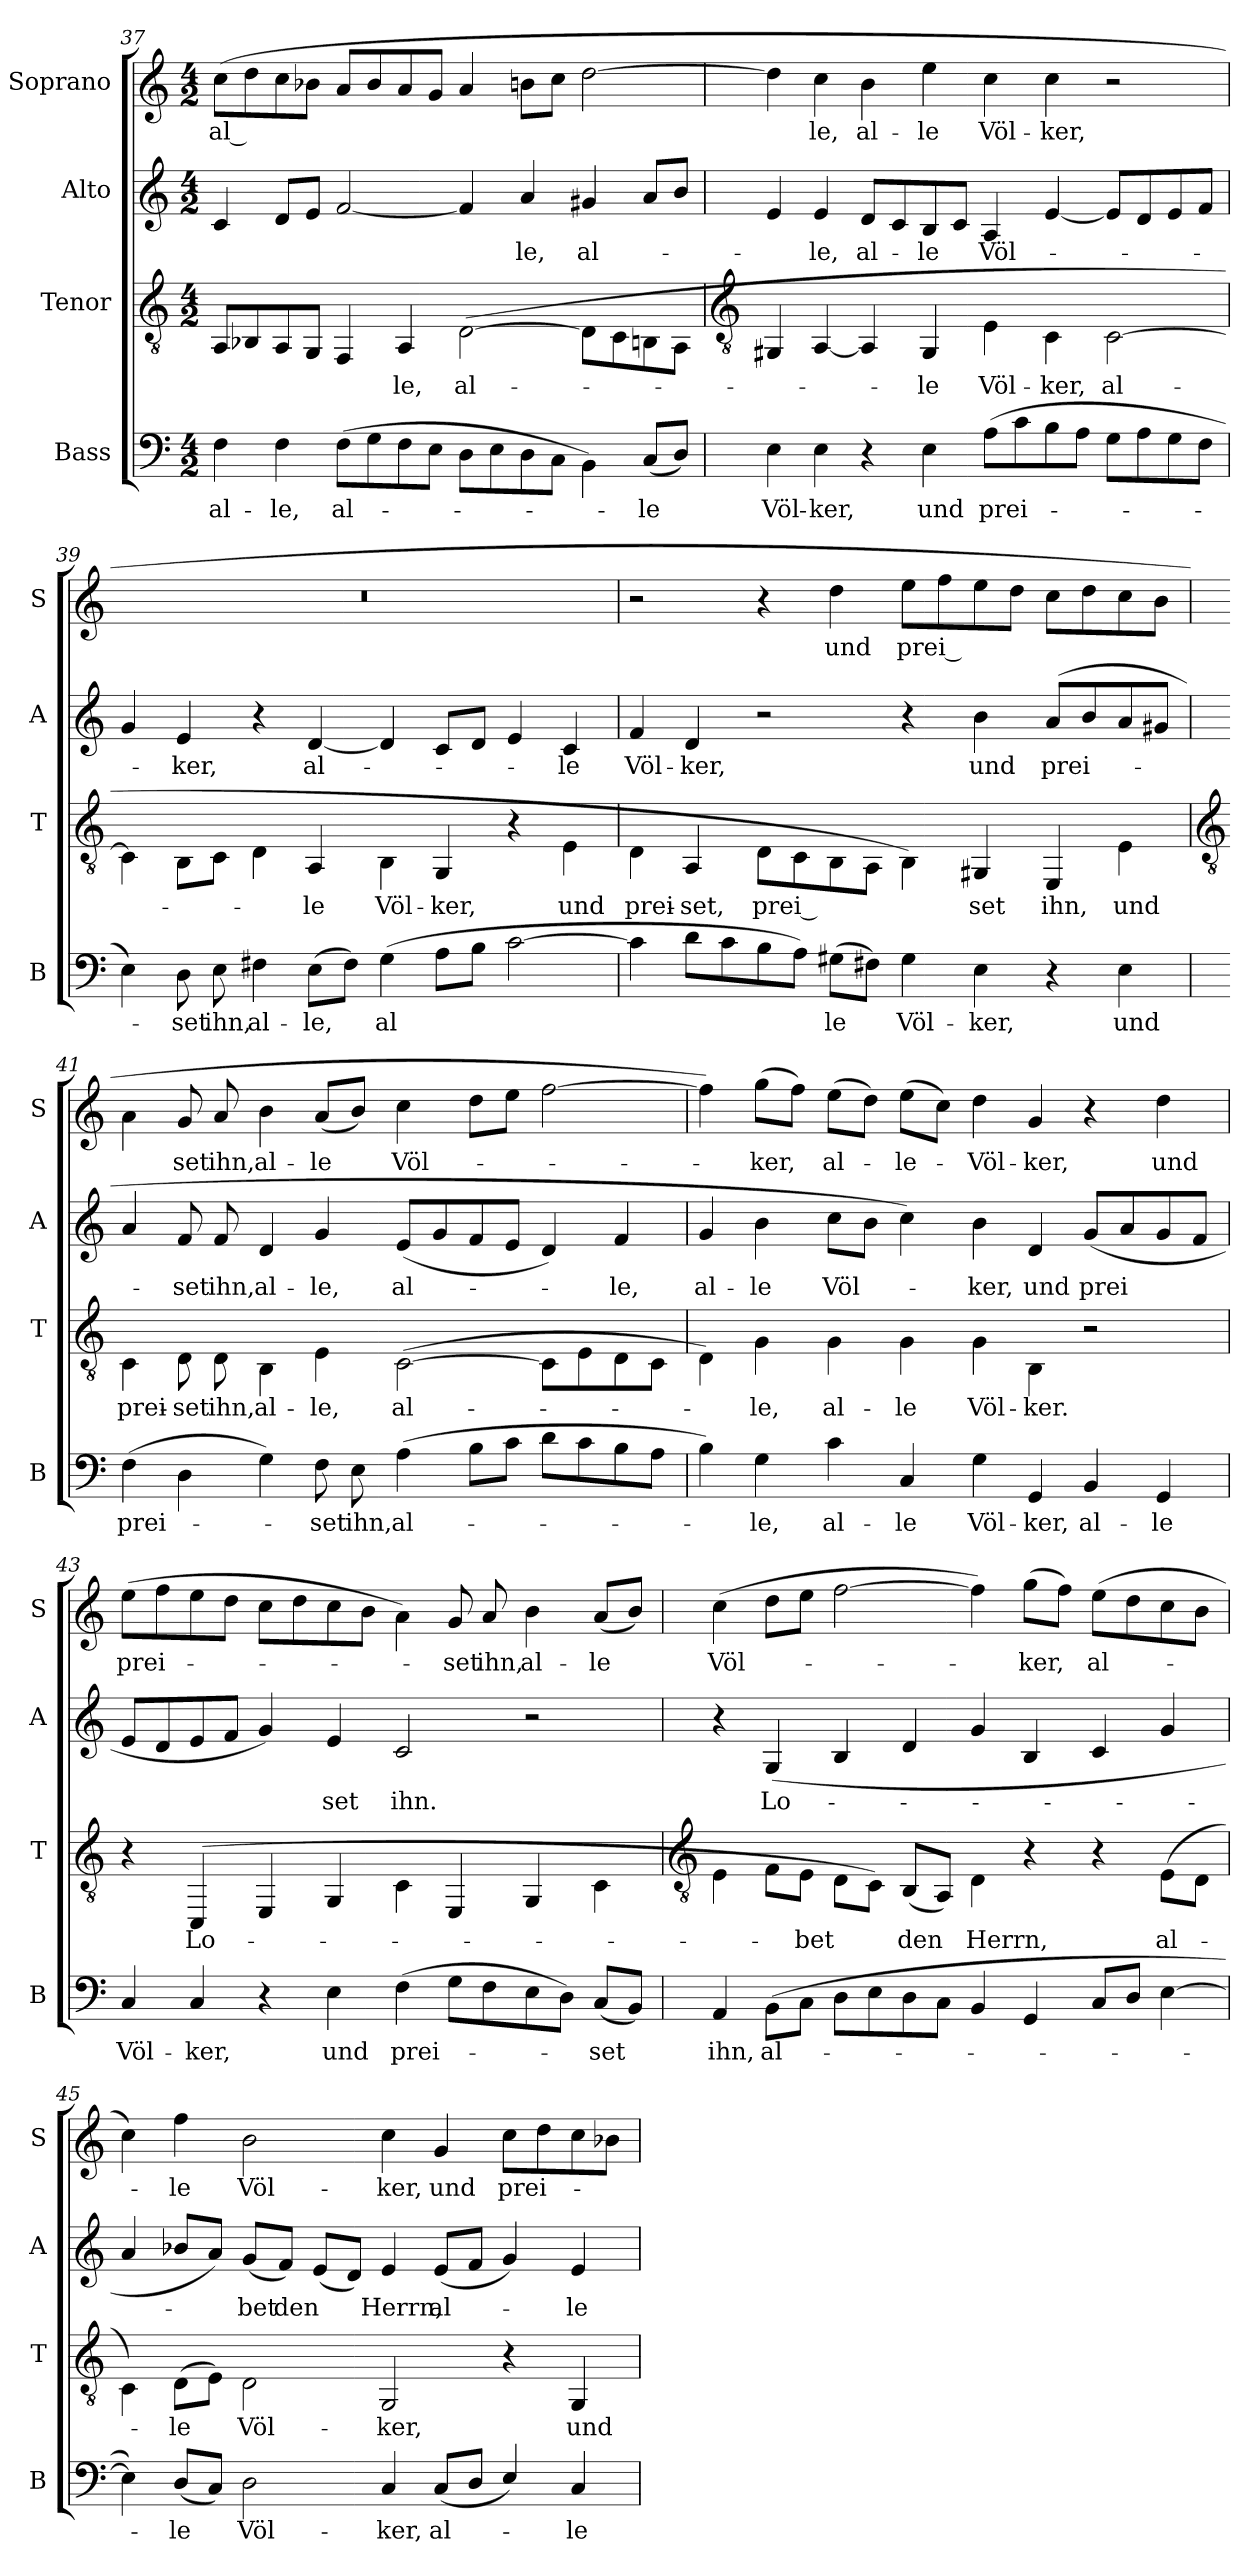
**kern	**text	**text	**kern	**text	**text	**kern	**text	**text	**kern	**text
*part4	*part4	*part4	*part3	*part3	*part3	*part2	*part2	*part2	*part1	*part1
*staff4	*staff4	*staff4	*staff3	*staff3	*staff3	*staff2	*staff2	*staff2	*staff1	*staff1
*I"Bass	*	*	*I"Tenor	*	*	*I"Alto	*	*	*I"Soprano	*
*I'B	*	*	*I'T	*	*	*I'A	*	*	*I'S	*
*clefF4	*	*	*clefGv2	*	*	*clefG2	*	*	*clefG2	*
*k[]	*	*	*k[]	*	*	*k[]	*	*	*k[]	*
*C:	*	*	*C:	*	*	*C:	*	*	*C:	*
*M4/2	*	*	*M4/2	*	*	*M4/2	*	*	*M4/2	*
=37	=37	=37	=37	=37	=37	=37	=37	=37	=37	=37
!	!LO:LY:b	!	!	!LO:LY:b	!	!	!LO:LY:b	!	!	!LO:LY:b
4F\	al-	.	8AA/L	--	.	4c/	--	.	(>8cc\L	al --
.	.	.	8BB-X/	.	.	.	.	.	8dd\	.
!	!LO:LY:b	!	!	!	!	!	!	!	!	!
4F\	-le,	.	8AA/	.	.	8d/L	.	.	8cc\	.
.	.	.	8GG/J	.	.	8e/J	.	.	8b-X\J	.
!	!LO:LY:b	!	!	!	!	!	!	!	!	!
(>8F\L	al-	.	4FF/	.	.	[2f/	.	.	8a/L	.
8G\	.	.	.	.	.	.	.	.	8b-/	.
!	!	!	!	!LO:LY:b	!LO:LY:b	!	!	!	!	!
8F\	.	.	4AA/	-le,	.	.	.	.	8a/	.
8E\J	.	.	.	.	.	.	.	.	8g/J	.
!	!	!	!	!LO:LY:b	!	!	!	!	!	!
8D\L	.	.	(>[2D\	al-	.	4f/]	.	.	4a/	.
8E\	.	.	.	.	.	.	.	.	.	.
!	!	!	!	!	!	!	!LO:LY:b	!LO:LY:b	!	!
8D\	.	.	.	.	.	4a/	-le,	.	8bn\L	.
8C\J	.	.	.	.	.	.	.	.	8cc\J	.
!	!	!	!	!	!	!	!LO:LY:b	!	!	!
4BB\)	.	.	8D\L]	.	.	4g#X/	al-	.	[2dd\	.
.	.	.	8C\	.	.	.	.	.	.	.
!	!LO:LY:b	!	!	!	!	!	!	!	!	!
(<8C/L	-le	.	8BBn\	.	.	8a/L	.	.	.	.
8D/J)	.	.	8AA\J	.	.	8b/J	.	.	.	.
!!LO:LB:g=z
=38	=38	=38	=38	=38	=38	=38	=38	=38	=38	=38
*	*	*	*clefGv2	*	*	*	*	*	*	*
!	!LO:LY:b	!	!	!	!	!	!	!	!	!
4E\	Völ-	.	4GG#X/	.	.	4e/	.	.	4dd\]	.
!	!LO:LY:b	!	!	!	!	!	!LO:LY:b	!	!	!LO:LY:b
4E\	-ker,	.	[4AA/	.	.	4e/	-le,	.	4cc\	-le,
!	!	!	!	!	!	!	!LO:LY:b	!	!	!LO:LY:b
4r	.	.	4AA/]	.	.	8d/L	al-	.	4b\	al-
.	.	.	.	.	.	8c/	.	.	.	.
!	!LO:LY:b	!	!	!LO:LY:b	!	!	!LO:LY:b	!	!	!LO:LY:b
4E\	und	.	4GG#/	-le	.	8B/	-le	.	4ee\	-le
.	.	.	.	.	.	8c/J	.	.	.	.
!	!LO:LY:b	!	!	!LO:LY:b	!	!	!LO:LY:b	!	!	!LO:LY:b
(>8A\L	prei-	.	4E\	Völ-	.	4A/	Völ-	.	4cc\	Völ-
8c\	.	.	.	.	.	.	.	.	.	.
!	!	!	!	!LO:LY:b	!	!	!	!	!	!LO:LY:b
8B\	.	.	4C\	-ker,	.	[4e/	.	.	4cc\	-ker,
8A\J	.	.	.	.	.	.	.	.	.	.
!	!	!	!	!LO:LY:b	!	!	!	!	!	!
8G\L	.	.	[2C\	al-	.	8e/L]	.	.	2r	.
8A\	.	.	.	.	.	8d/	.	.	.	.
8G\	.	.	.	.	.	8e/	.	.	.	.
8F\J	.	.	.	.	.	8f/J	.	.	.	.
=39	=39	=39	=39	=39	=39	=39	=39	=39	=39	=39
4E\)	.	.	4C\]	.	.	4g/	.	.	0r	.
!	!LO:LY:b	!	!	!	!	!	!LO:LY:b	!	!	!
8D\	-set	.	8BB\L	.	.	4e/	-ker,	.	.	.
!	!LO:LY:b	!	!	!	!	!	!	!	!	!
8E\	ihn,	.	8C\J	.	.	.	.	.	.	.
!	!LO:LY:b	!	!	!	!	!	!	!	!	!
4F#X\	al-	.	4D\	.	.	4r	.	.	.	.
!	!LO:LY:b	!	!	!LO:LY:b	!	!	!LO:LY:b	!	!	!
(>8E\L	-le,	.	4AA/	-le	.	[4d/	al-	.	.	.
8F#\J)	.	.	.	.	.	.	.	.	.	.
!	!LO:LY:b	!	!	!LO:LY:b	!	!	!	!	!	!
(>4G\	al-	.	4BB\	Völ-	.	4d/]	.	.	.	.
!	!	!	!	!LO:LY:b	!	!	!	!	!	!
8A\L	.	.	4GG/	-ker,	.	8c/L	.	.	.	.
8B\J	.	.	.	.	.	8d/J	.	.	.	.
[2c\	.	.	4r	.	.	4e/	.	.	.	.
!	!	!	!	!LO:LY:b	!	!	!LO:LY:b	!	!	!
.	.	.	4E\	und	.	4c/	-le	.	.	.
=40	=40	=40	=40	=40	=40	=40	=40	=40	=40	=40
!	!LO:LY:b	!	!	!LO:LY:b	!	!	!LO:LY:b	!	!	!
4c\]	--	.	4D\	prei-	.	4f/	Völ-	.	2r	.
!	!	!	!	!LO:LY:b	!	!	!LO:LY:b	!	!	!
8d\L	.	.	4AA/	-set,	.	4d/	-ker,	.	.	.
8c\	.	.	.	.	.	.	.	.	.	.
!	!	!	!	!LO:LY:b	!	!	!	!	!	!
8B\	.	.	8D\L	prei --	.	2r	.	.	4r	.
8A\J)	.	.	8C\	.	.	.	.	.	.	.
!	!LO:LY:b	!LO:LY:b	!	!	!	!	!	!	!	!LO:LY:b
(>8G#X\L	-le	.	8BB\	.	.	.	.	.	4dd\	und
8F#X\J)	.	.	8AA\J	.	.	.	.	.	.	.
!	!LO:LY:b	!	!	!	!	!	!	!	!	!LO:LY:b
4G#\	Völ-	.	4BB\)	.	.	4r	.	.	8ee\L	prei --
.	.	.	.	.	.	.	.	.	8ff\	.
!	!LO:LY:b	!	!	!LO:LY:b	!	!	!LO:LY:b	!	!	!
4E\	-ker,	.	4GG#X/	-set	.	4b\	und	.	8ee\	.
.	.	.	.	.	.	.	.	.	8dd\J	.
!	!	!	!	!LO:LY:b	!	!	!LO:LY:b	!	!	!
4r	.	.	4EE/	ihn,	.	(>8a/L	prei-	.	8cc\L	.
.	.	.	.	.	.	8b/	.	.	8dd\	.
!	!LO:LY:b	!	!	!LO:LY:b	!	!	!	!	!	!
4E\	und	.	4E\	und	.	8a/	.	.	8cc\	.
.	.	.	.	.	.	8g#X/J	.	.	8b\J	.
!!LO:LB:g=z
=41	=41	=41	=41	=41	=41	=41	=41	=41	=41	=41
*	*	*	*clefGv2	*	*	*	*	*	*	*
!	!LO:LY:b	!	!	!LO:LY:b	!	!	!	!	!	!
(>4F\	prei-	.	4C\	prei-	.	4a/	.	.	4a\	.
!	!	!	!	!LO:LY:b	!	!	!LO:LY:b	!	!	!LO:LY:b
4D\	.	.	8D\	-set	.	8f/	-set	.	8g/	-set
!	!	!	!	!LO:LY:b	!	!	!LO:LY:b	!	!	!LO:LY:b
.	.	.	8D\	ihn,	.	8f/	ihn,	.	8a/	ihn,
!	!	!	!	!LO:LY:b	!	!	!LO:LY:b	!	!	!LO:LY:b
4G\)	.	.	4BB\	al-	.	4d/	al-	.	4b\	al-
!	!LO:LY:b	!	!	!LO:LY:b	!	!	!LO:LY:b	!	!	!LO:LY:b
8F\	-set	.	4E\	-le,	.	4g/	-le,	.	(<8a/L	-le
!	!LO:LY:b	!	!	!	!	!	!	!	!	!
8E\	ihn,	.	.	.	.	.	.	.	8b/J)	.
!	!LO:LY:b	!	!	!LO:LY:b	!	!	!LO:LY:b	!	!	!LO:LY:b
(>4A\	al-	.	(>[2C\	al-	.	(<8e/L	al-	.	4cc\	Völ-
.	.	.	.	.	.	8g/	.	.	.	.
8B\L	.	.	.	.	.	8f/	.	.	8dd\L	.
8c\J	.	.	.	.	.	8e/J	.	.	8ee\J	.
8d\L	.	.	8C\L]	.	.	4d/)	.	.	[2ff\	.
8c\	.	.	8E\	.	.	.	.	.	.	.
!	!	!	!	!	!	!	!LO:LY:b	!	!	!
8B\	.	.	8D\	.	.	4f/	-le,	.	.	.
8A\J	.	.	8C\J	.	.	.	.	.	.	.
=42	=42	=42	=42	=42	=42	=42	=42	=42	=42	=42
!	!	!	!	!	!	!	!LO:LY:b	!	!	!
4B\)	.	.	4D\)	.	.	4g/	al-	.	4ff\])	.
!	!LO:LY:b	!	!	!LO:LY:b	!	!	!LO:LY:b	!	!	!LO:LY:b
4G\	-le,	.	4G\	-le,	.	4b\	-le	.	(>8gg\L	-ker,
.	.	.	.	.	.	.	.	.	8ff\J)	.
!	!LO:LY:b	!	!	!LO:LY:b	!	!	!LO:LY:b	!	!	!LO:LY:b
4c\	al-	.	4G\	al-	.	8cc\L	Völ-	.	(>8ee\L	al-
.	.	.	.	.	.	8b\J	.	.	8dd\J)	.
!	!LO:LY:b	!	!	!LO:LY:b	!	!	!	!	!	!LO:LY:b
4C/	-le	.	4G\	-le	.	4cc\)	.	.	(>8ee\L	-le-
.	.	.	.	.	.	.	.	.	8cc\J)	.
!	!LO:LY:b	!	!	!LO:LY:b	!	!	!LO:LY:b	!	!	!LO:LY:b
4G\	Völ-	.	4G\	Völ-	.	4b\	-ker,	.	4dd\	-Völ-
!	!LO:LY:b	!	!	!LO:LY:b	!	!	!LO:LY:b	!	!	!LO:LY:b
4GG/	-ker,	.	4BB\	-ker.	.	4d/	und	.	4g/	-ker,
!	!LO:LY:b	!	!	!	!	!	!LO:LY:b	!	!	!
4BB/	al-	.	2r	.	.	(<8g/L	prei-	.	4r	.
.	.	.	.	.	.	8a/	.	.	.	.
!	!LO:LY:b	!	!	!	!	!	!	!	!	!LO:LY:b
4GG/	-le	.	.	.	.	8g/	.	.	4dd\	und
.	.	.	.	.	.	8f/J	.	.	.	.
=43	=43	=43	=43	=43	=43	=43	=43	=43	=43	=43
!	!LO:LY:b	!	!	!	!	!	!LO:LY:b	!	!	!LO:LY:b
4C/	Völ-	.	4r	.	.	8e/L	--	.	(>8ee\L	prei-
.	.	.	.	.	.	8d/	.	.	8ff\	.
!	!LO:LY:b	!	!	!LO:LY:b	!	!	!	!	!	!
4C/	-ker,	.	(>4CC/	Lo-	.	8e/	.	.	8ee\	.
.	.	.	.	.	.	8f/J	.	.	8dd\J	.
4r	.	.	4EE/	.	.	4g/)	.	.	8cc\L	.
.	.	.	.	.	.	.	.	.	8dd\	.
!	!LO:LY:b	!	!	!	!	!	!LO:LY:b	!LO:LY:b	!	!
4E\	und	.	4GG/	.	.	4e/	-set	.	8cc\	.
.	.	.	.	.	.	.	.	.	8b\J	.
!	!LO:LY:b	!	!	!	!	!	!LO:LY:b	!	!	!
(>4F\	prei-	.	4C\	.	.	2c/	ihn.	.	4a\)	.
!	!	!	!	!	!	!	!	!	!	!LO:LY:b
8G\L	.	.	4EE/	.	.	.	.	.	8g/	-set
!	!	!	!	!	!	!	!	!	!	!LO:LY:b
8F\	.	.	.	.	.	.	.	.	8a/	ihn,
!	!	!	!	!	!	!	!	!	!	!LO:LY:b
8E\	.	.	4GG/	.	.	2r	.	.	4b\	al-
8D\J)	.	.	.	.	.	.	.	.	.	.
!	!LO:LY:b	!	!	!	!	!	!	!	!	!LO:LY:b
(<8C/L	-set	.	4C\	.	.	.	.	.	(<8a/L	-le
8BB/J)	.	.	.	.	.	.	.	.	8b/J)	.
!!LO:LB:g=z
=44	=44	=44	=44	=44	=44	=44	=44	=44	=44	=44
*	*	*	*clefGv2	*	*	*	*	*	*	*
!	!LO:LY:b	!	!	!	!	!	!	!	!	!LO:LY:b
4AA/	ihn,	.	4E\	.	.	4r	.	.	(>4cc\	Völ-
!	!LO:LY:b	!	!	!	!	!	!LO:LY:b	!	!	!
(>8BB\L	al-	.	8F\L	.	.	(<4G/	Lo-	.	8dd\L	.
!	!	!	!	!LO:LY:b	!	!	!	!	!	!
8C\J	.	.	8E\J	-bet	.	.	.	.	8ee\J	.
8D\L	.	.	8D\L	.	.	4B/	.	.	[2ff\	.
8E\	.	.	8C\J)	.	.	.	.	.	.	.
!	!	!	!	!LO:LY:b	!	!	!	!	!	!
8D\	.	.	(<8BB/L	den	.	4d/	.	.	.	.
8C\J	.	.	8AA/J)	.	.	.	.	.	.	.
!	!	!	!	!LO:LY:b	!	!	!	!	!	!
4BB/	.	.	4D\	Herrn,	.	4g/	.	.	4ff\])	.
!	!	!	!	!	!	!	!	!	!	!LO:LY:b
4GG/	.	.	4r	.	.	4B/	.	.	(>8gg\L	-ker,
.	.	.	.	.	.	.	.	.	8ff\J)	.
!	!	!	!	!	!	!	!	!	!	!LO:LY:b
8C/L	.	.	4r	.	.	4c/	.	.	(>8ee\L	al-
8D/J	.	.	.	.	.	.	.	.	8dd\	.
!	!	!	!	!LO:LY:b	!	!	!	!	!	!
[4E\	.	.	(>8E\L	al-	.	4g/	.	.	8cc\	.
.	.	.	8D\J	.	.	.	.	.	8b\J	.
=45	=45	=45	=45	=45	=45	=45	=45	=45	=45	=45
4E\])	.	.	4C\)	.	.	4a/	.	.	4cc\)	.
!	!LO:LY:b	!	!	!LO:LY:b	!	!	!	!	!	!LO:LY:b
(<8D/L	-le	.	(>8D\L	-le	.	8b-X/L	.	.	4ff\	-le
8C/J)	.	.	8E\J)	.	.	8a/J)	.	.	.	.
!	!LO:LY:b	!	!	!LO:LY:b	!	!	!LO:LY:b	!	!	!LO:LY:b
2D\	Völ-	.	2D\	Völ-	.	(<8g/L	-bet	.	2b\	Völ-
!	!	!	!	!	!	!	!LO:LY:b	!	!	!
.	.	.	.	.	.	8f/J)	den	.	.	.
.	.	.	.	.	.	(<8e/L	.	.	.	.
.	.	.	.	.	.	8d/J)	.	.	.	.
!	!LO:LY:b	!	!	!LO:LY:b	!	!	!LO:LY:b	!	!	!LO:LY:b
4C/	-ker,	.	2GG/	-ker,	.	4e/	Herrn,	.	4cc\	-ker,
!	!LO:LY:b	!	!	!	!	!	!LO:LY:b	!	!	!LO:LY:b
(<8C/L	al-	.	.	.	.	(<8e/L	al-	.	4g/	und
8D/J	.	.	.	.	.	8f/J	.	.	.	.
!	!	!	!	!	!	!	!	!	!	!LO:LY:b
4E/)	.	.	4r	.	.	4g/)	.	.	8cc\L	prei-
.	.	.	.	.	.	.	.	.	8dd\	.
!	!LO:LY:b	!	!	!LO:LY:b	!	!	!LO:LY:b	!	!	!
4C/	-le	.	4GG/	und	.	4e/	-le	.	8cc\	.
.	.	.	.	.	.	.	.	.	8b-X\J	.
=	=	=	=	=	=	=	=	=	=	=
*-	*-	*-	*-	*-	*-	*-	*-	*-	*-	*-
